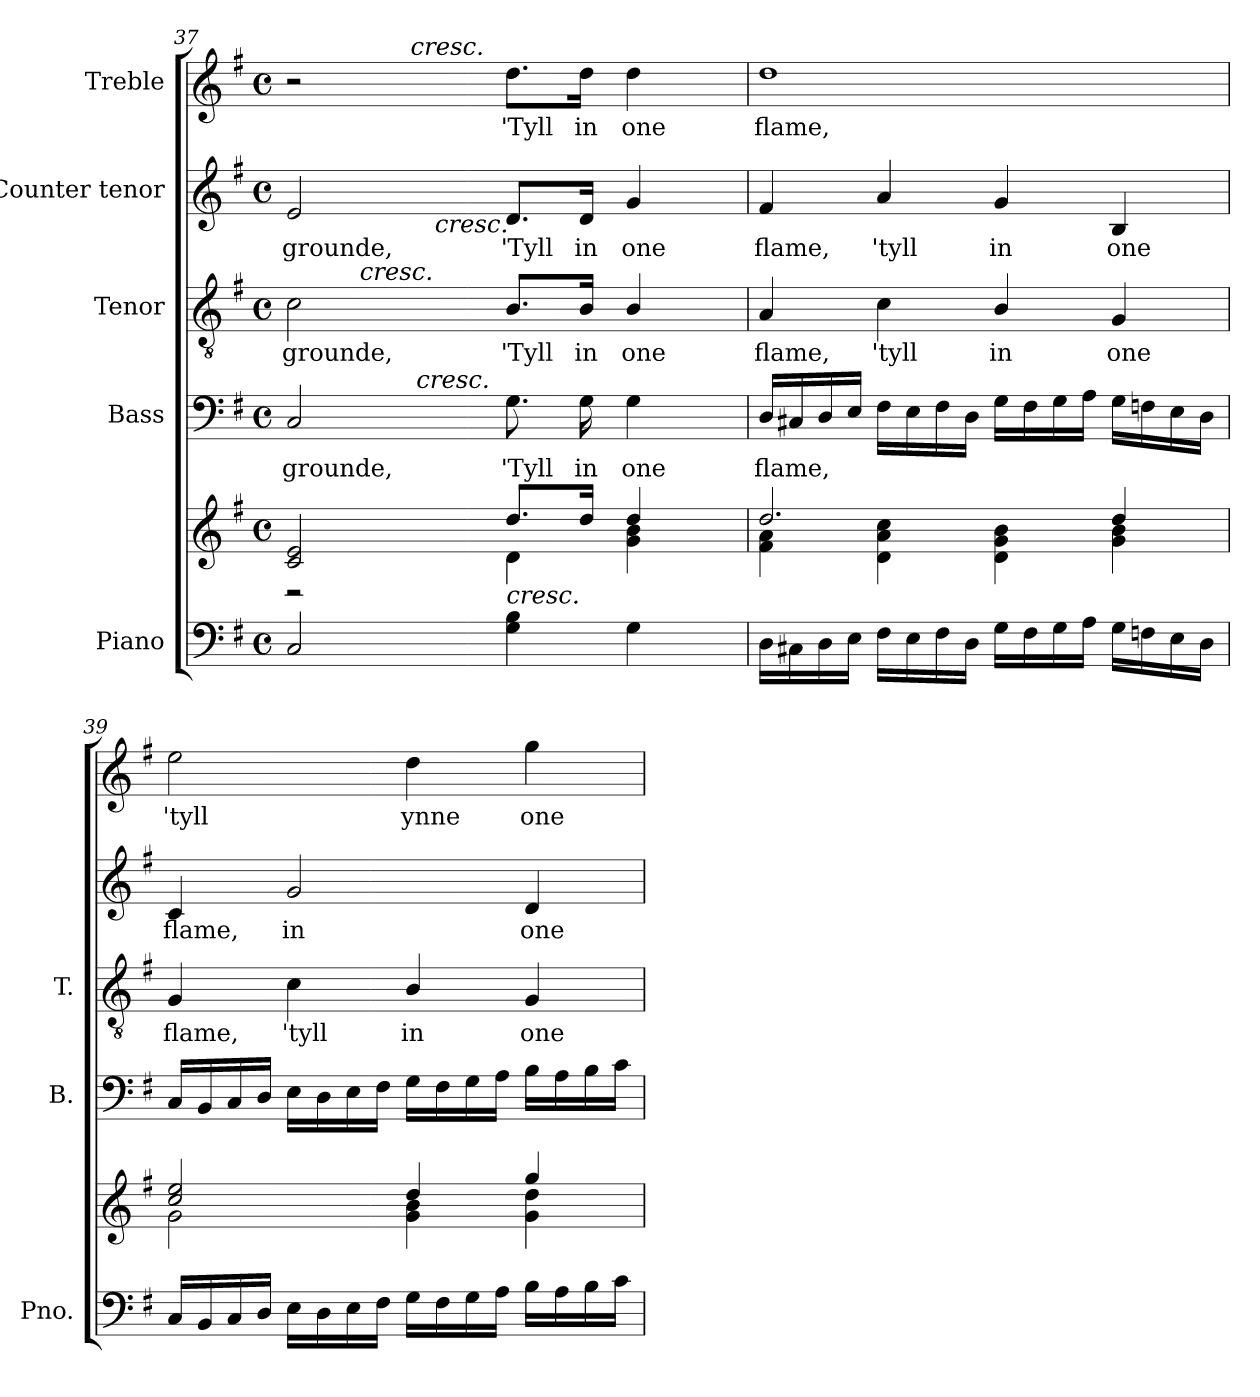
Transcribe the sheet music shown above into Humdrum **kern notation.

**kern	**kern	**kern	**text	**kern	**text	**kern	**text	**kern	**text
*part5	*part5	*part4	*part4	*part3	*part3	*part2	*part2	*part1	*part1
*staff6	*staff5	*staff4	*staff4	*staff3	*staff3	*staff2	*staff2	*staff1	*staff1
*I"Piano	*	*I"Bass	*	*I"Tenor	*	*I"Counter tenor	*	*I"Treble	*
*I'Pno.	*	*I'B.	*	*I'T.	*	*	*	*	*
!!LO:PB:g=z
*clefF4	*clefG2	*clefF4	*	*clefGv2	*	*clefG2	*	*clefG2	*
*	*	*	*	*ITrd7c12	*	*	*	*	*
*k[f#]	*k[f#]	*k[f#]	*	*k[f#]	*	*k[f#]	*	*k[f#]	*
*G:	*G:	*G:	*	*G:	*	*G:	*	*G:	*
*M4/4	*M4/4	*M4/4	*	*M4/4	*	*M4/4	*	*M4/4	*
*met(c)	*met(c)	*met(c)	*	*met(c)	*	*met(c)	*	*met(c)	*
=37	=37	=37	=37	=37	=37	=37	=37	=37	=37
*	*^	*	*	*	*	*	*	*	*
!	!	!	!	!LO:LY:b:color=#000000	!	!	!	!	!	!
!	!	!	!	!	!	!LO:LY:b:color=#000000	!	!	!	!
!	!	!	!	!	!	!	!	!LO:LY:b:color=#000000	!	!
*	*	*	*^	*	*^	*	*^	*	*^	*
2Ci/	2ci/ 2ei	2r	2Ci/	8ryy	grounde,	2Ci\	16ryy	grounde,	2ei/	8ryy	grounde,	2r	8ryy	.
.	.	.	.	.	.	.	32ryy	.	.	.	.	.	.	.
.	.	.	.	.	.	.	64ryy	.	.	.	.	.	.	.
.	.	.	.	.	.	.	128...ryy	.	.	.	.	.	.	.
!	!	!	!	!	!	!	!LO:TX:a:i:t=cresc.	!	!	!	!	!	!	!
.	.	.	.	.	.	.	2ryy	.	.	.	.	.	.	.
.	.	.	.	16ryy	.	.	.	.	.	16ryy	.	.	16ryy	.
.	.	.	.	64ryy	.	.	.	.	.	32ryy	.	.	64ryy	.
.	.	.	.	128ryy	.	.	.	.	.	.	.	.	256.ryy	.
!	!	!	!	!	!	!	!	!	!	!	!	!	!LO:TX:a:i:t=cresc.	!
.	.	.	.	.	.	.	.	.	.	.	.	.	2ryy	.
.	.	.	.	512ryy	.	.	.	.	.	.	.	.	.	.
!	!	!	!	!LO:TX:a:i:t=cresc.	!	!	!	!	!	!	!	!	!	!
.	.	.	.	2ryy	.	.	.	.	.	.	.	.	.	.
.	.	.	.	.	.	.	.	.	.	128ryy	.	.	.	.
.	.	.	.	.	.	.	.	.	.	512.ryy	.	.	.	.
!	!	!	!	!	!	!	!	!	!	!LO:TX:b:i:t=cresc.	!	!	!	!
.	.	.	.	.	.	.	.	.	.	2ryy	.	.	.	.
!	!	!	!	!	!LO:LY:b:color=#000000	!	!	!	!	!	!	!	!	!
!	!	!	!	!	!	!	!	!LO:LY:b:color=#000000	!	!	!	!	!	!
!	!	!	!	!	!	!	!	!	!	!	!LO:LY:b:color=#000000	!	!	!
!	!LO:TX:b:i:t=cresc.	!	!	!	!	!	!	!	!	!	!	!	!	!
!	!	!	!	!	!	!	!	!	!	!	!	!	!	!LO:LY:b:color=#000000
4Gi\ 4Bi	8.ddi/L	4di\	8.Gi\	.	'Tyll	8.BBi/L	.	'Tyll	8.di/L	.	'Tyll	8.ddi\L	.	'Tyll
.	.	.	.	.	.	.	4ryy	.	.	.	.	.	.	.
!	!	!	!	!	!LO:LY:b:color=#000000	!	!	!	!	!	!	!	!	!
!	!	!	!	!	!	!	!	!LO:LY:b:color=#000000	!	!	!	!	!	!
!	!	!	!	!	!	!	!	!	!	!	!LO:LY:b:color=#000000	!	!	!
!	!	!	!	!	!	!	!	!	!	!	!	!	!	!LO:LY:b:color=#000000
.	16ddi/Jk	.	16Gi\	.	in	16BBi/Jk	.	in	16di/Jk	.	in	16ddi\Jk	.	in
.	.	.	.	.	.	.	.	.	.	.	.	.	4ryy	.
.	.	.	.	4ryy	.	.	.	.	.	.	.	.	.	.
.	.	.	.	.	.	.	.	.	.	4ryy	.	.	.	.
!	!	!	!	!	!LO:LY:b:color=#000000	!	!	!	!	!	!	!	!	!
!	!	!	!	!	!	!	!	!LO:LY:b:color=#000000	!	!	!	!	!	!
!	!	!	!	!	!	!	!	!	!	!	!LO:LY:b:color=#000000	!	!	!
!	!	!	!	!	!	!	!	!	!	!	!	!	!	!LO:LY:b:color=#000000
4Gi\	4ddi/	4gi\ 4bi	4Gi\	.	one	4BBi/	.	one	4gi/	.	one	4ddi\	.	one
.	.	.	.	.	.	.	8ryy	.	.	.	.	.	.	.
.	.	.	.	.	.	.	.	.	.	.	.	.	32ryy	.
.	.	.	.	32ryy	.	.	.	.	.	.	.	.	.	.
.	.	.	.	.	.	.	.	.	.	64ryy	.	.	.	.
.	.	.	.	.	.	.	.	.	.	.	.	.	128ryy	.
.	.	.	.	256.ryy	.	.	.	.	.	.	.	.	.	.
.	.	.	.	.	.	.	.	.	.	256ryy	.	.	.	.
.	.	.	.	.	.	.	.	.	.	.	.	.	512ryy	.
.	.	.	.	.	.	.	1024ryy	.	.	1024ryy	.	.	.	.
*	*	*	*v	*v	*	*	*	*	*v	*v	*	*v	*v	*
*	*	*	*	*	*v	*v	*	*	*	*	*
=38	=38	=38	=38	=38	=38	=38	=38	=38	=38	=38
*	*	*	*^	*	*^	*	*^	*	*^	*
!	!	!	!	!	!LO:LY:b:color=#000000	!	!	!	!	!	!	!	!	!
*	*	*	*v	*v	*	*	*	*	*v	*v	*	*v	*v	*
*	*	*	*	*	*v	*v	*	*	*	*	*
*	*	*	*^	*	*^	*	*^	*	*^	*
!	!	!	!	!	!	!	!	!LO:LY:b:color=#000000	!	!	!	!	!	!
*	*	*	*v	*v	*	*	*	*	*v	*v	*	*v	*v	*
*	*	*	*	*	*v	*v	*	*	*	*	*
*	*	*	*^	*	*^	*	*^	*	*^	*
!	!	!	!	!	!	!	!	!	!	!	!LO:LY:b:color=#000000	!	!	!
*	*	*	*v	*v	*	*	*	*	*v	*v	*	*v	*v	*
*	*	*	*	*	*v	*v	*	*	*	*	*
*	*	*	*^	*	*^	*	*^	*	*^	*
!	!	!	!	!	!	!	!	!	!	!	!	!	!	!LO:LY:b:color=#000000
*	*	*	*v	*v	*	*	*	*	*v	*v	*	*v	*v	*
*	*	*	*	*	*v	*v	*	*	*	*	*
16Di\LL	2.ddi/	4f#i\ 4ai	16Di/LL	flame,	4AAi/	flame,	4f#i/	flame,	1ddi	flame,
16C#Xi\	.	.	16C#Xi/	.	.	.	.	.	.	.
16Di\	.	.	16Di/	.	.	.	.	.	.	.
16Ei\JJ	.	.	16Ei/JJ	.	.	.	.	.	.	.
!	!	!	!	!	!	!LO:LY:b:color=#000000	!	!	!	!
!	!	!	!	!	!	!	!	!LO:LY:b:color=#000000	!	!
16F#i\LL	.	4di\ 4ai 4cci	16F#i\LL	.	4Ci\	'tyll	4ai/	'tyll	.	.
16Ei\	.	.	16Ei\	.	.	.	.	.	.	.
16F#i\	.	.	16F#i\	.	.	.	.	.	.	.
16Di\JJ	.	.	16Di\JJ	.	.	.	.	.	.	.
!	!	!	!	!	!	!LO:LY:b:color=#000000	!	!	!	!
!	!	!	!	!	!	!	!	!LO:LY:b:color=#000000	!	!
16Gi\LL	.	4di\ 4gi 4bi	16Gi\LL	.	4BBi/	in	4gi/	in	.	.
16F#i\	.	.	16F#i\	.	.	.	.	.	.	.
16Gi\	.	.	16Gi\	.	.	.	.	.	.	.
16Ai\JJ	.	.	16Ai\JJ	.	.	.	.	.	.	.
!	!	!	!	!	!	!LO:LY:b:color=#000000	!	!	!	!
!	!	!	!	!	!	!	!	!LO:LY:b:color=#000000	!	!
16Gi\LL	4ddi/	4gi\ 4bi	16Gi\LL	.	4GGi/	one	4Bi/	one	.	.
16Fni\	.	.	16Fni\	.	.	.	.	.	.	.
16Ei\	.	.	16Ei\	.	.	.	.	.	.	.
16Di\JJ	.	.	16Di\JJ	.	.	.	.	.	.	.
!!LO:LB:g=z
=39	=39	=39	=39	=39	=39	=39	=39	=39	=39	=39
!	!	!	!	!	!	!LO:LY:b:color=#000000	!	!	!	!
!	!	!	!	!	!	!	!	!LO:LY:b:color=#000000	!	!
!	!	!	!	!	!	!	!	!	!	!LO:LY:b:color=#000000
16Ci/LL	2cci/ 2eei	2gi\	16Ci/LL	.	4GGi/	flame,	4ci/	flame,	2eei\	'tyll
16BBi/	.	.	16BBi/	.	.	.	.	.	.	.
16Ci/	.	.	16Ci/	.	.	.	.	.	.	.
16Di/JJ	.	.	16Di/JJ	.	.	.	.	.	.	.
!	!	!	!	!	!	!LO:LY:b:color=#000000	!	!	!	!
!	!	!	!	!	!	!	!	!LO:LY:b:color=#000000	!	!
16Ei\LL	.	.	16Ei\LL	.	4Ci\	'tyll	2gi/	in	.	.
16Di\	.	.	16Di\	.	.	.	.	.	.	.
16Ei\	.	.	16Ei\	.	.	.	.	.	.	.
16F#i\JJ	.	.	16F#i\JJ	.	.	.	.	.	.	.
!	!	!	!	!	!	!LO:LY:b:color=#000000	!	!	!	!
!	!	!	!	!	!	!	!	!	!	!LO:LY:b:color=#000000
16Gi\LL	4ddi/	4gi\ 4bi	16Gi\LL	.	4BBi/	in	.	.	4ddi\	ynne
16F#i\	.	.	16F#i\	.	.	.	.	.	.	.
16Gi\	.	.	16Gi\	.	.	.	.	.	.	.
16Ai\JJ	.	.	16Ai\JJ	.	.	.	.	.	.	.
!	!	!	!	!	!	!LO:LY:b:color=#000000	!	!	!	!
!	!	!	!	!	!	!	!	!LO:LY:b:color=#000000	!	!
!	!	!	!	!	!	!	!	!	!	!LO:LY:b:color=#000000
16Bi\LL	4ggi/	4gi\ 4ddi	16Bi\LL	.	4GGi/	one	4di/	one	4ggi\	one
16Ai\	.	.	16Ai\	.	.	.	.	.	.	.
16Bi\	.	.	16Bi\	.	.	.	.	.	.	.
16ci\JJ	.	.	16ci\JJ	.	.	.	.	.	.	.
*	*v	*v	*	*	*	*	*	*	*	*
=	=	=	=	=	=	=	=	=	=
*-	*-	*-	*-	*-	*-	*-	*-	*-	*-
